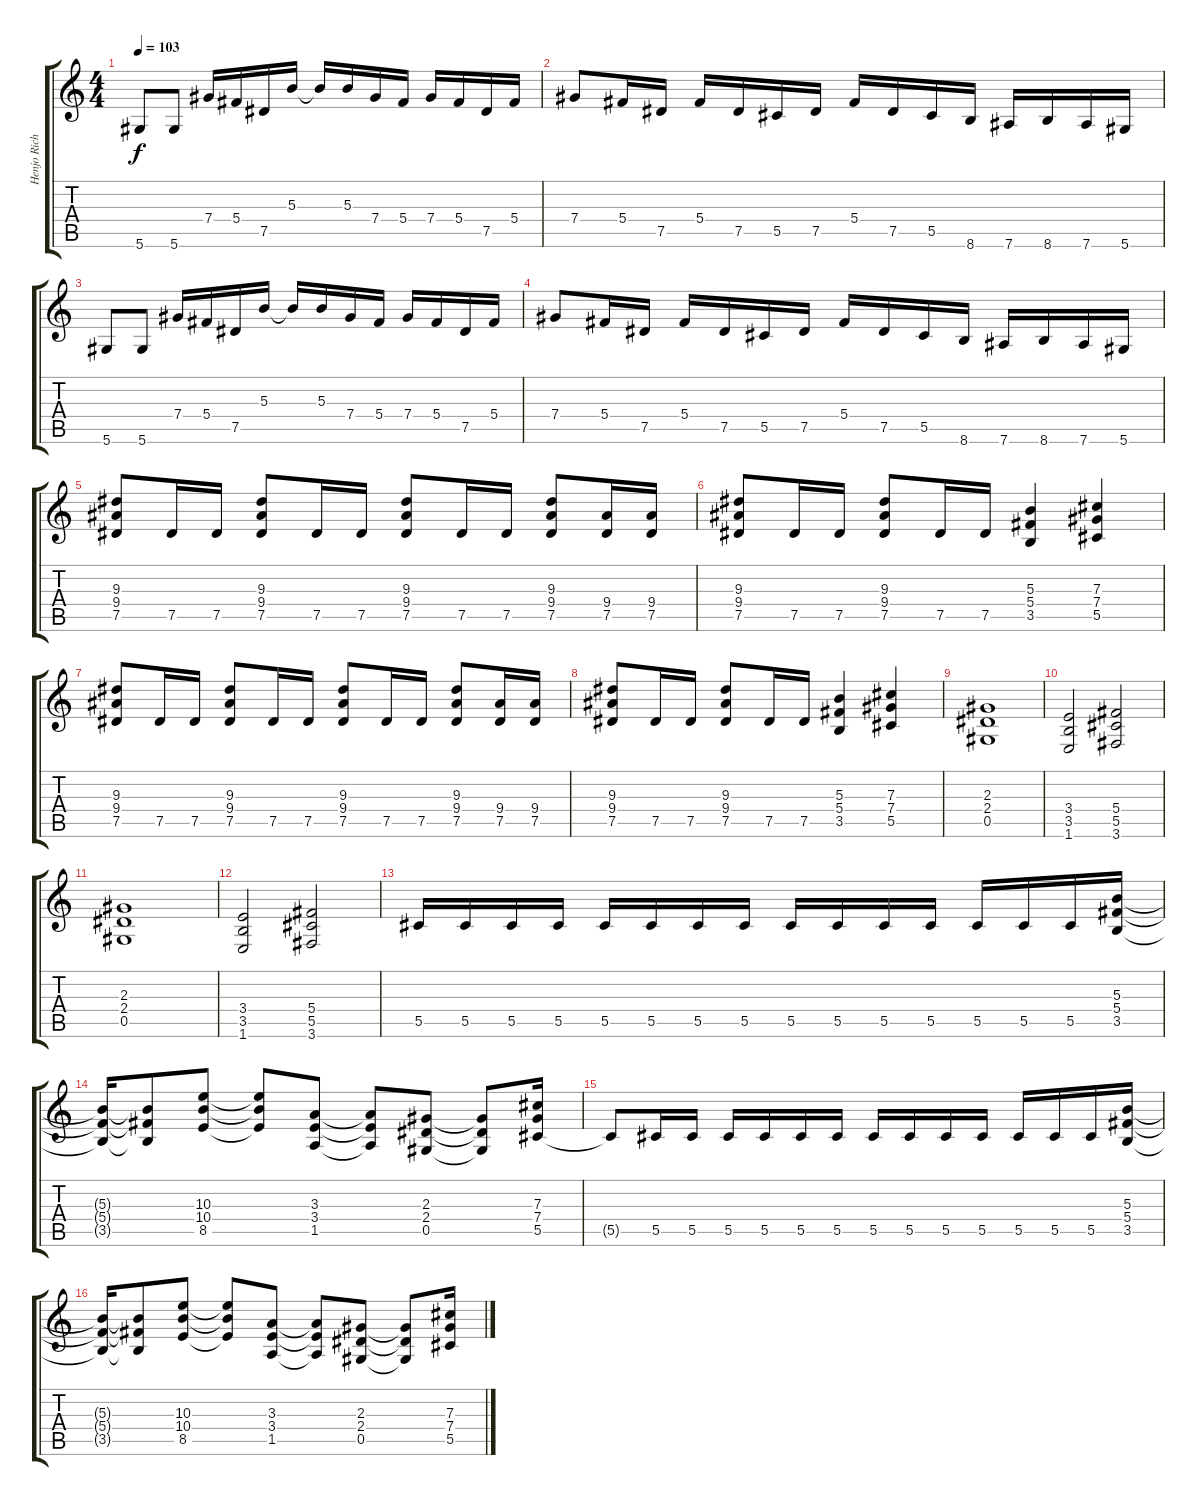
\track ("Henjo Richter - Guitar" "Henjo Rich") {instrument overdrivenguitar}
\staff {score tabs}
\tuning (Eb4 Bb3 Gb3 Db3 Ab2 Eb2) {hide}
\ts (4 4)
\tempo 103
\clef g2
\ks c
5.6.8{dy f} 5.6.8 7.4.16 5.4.16 7.5.16 5.3.16 5.3{t}.16 5.3.16 7.4.16 5.4.16 7.4.16 5.4.16 7.5.16 5.4.16 |
7.4.8 5.4.16 7.5.16 5.4.16 7.5.16 5.5.16 7.5.16 5.4.16 7.5.16 5.5.16 8.6.16 7.6.16 8.6.16 7.6.16 5.6.16 |
5.6.8 5.6.8 7.4.16 5.4.16 7.5.16 5.3.16 5.3{t}.16 5.3.16 7.4.16 5.4.16 7.4.16 5.4.16 7.5.16 5.4.16 |
7.4.8 5.4.16 7.5.16 5.4.16 7.5.16 5.5.16 7.5.16 5.4.16 7.5.16 5.5.16 8.6.16 7.6.16 8.6.16 7.6.16 5.6.16 |
(9.3 9.4 7.5).8 7.5.16 7.5.16 (9.3 9.4 7.5).8 7.5.16 7.5.16 (9.3 9.4 7.5).8 7.5.16 7.5.16 (9.3 9.4 7.5).8 (9.4 7.5).16 (9.4 7.5).16 |
(9.3 9.4 7.5).8 7.5.16 7.5.16 (9.3 9.4 7.5).8 7.5.16 7.5.16 (5.3 5.4 3.5).4 (7.3 7.4 5.5).4 |
(9.3 9.4 7.5).8 7.5.16 7.5.16 (9.3 9.4 7.5).8 7.5.16 7.5.16 (9.3 9.4 7.5).8 7.5.16 7.5.16 (9.3 9.4 7.5).8 (9.4 7.5).16 (9.4 7.5).16 |
(9.3 9.4 7.5).8 7.5.16 7.5.16 (9.3 9.4 7.5).8 7.5.16 7.5.16 (5.3 5.4 3.5).4 (7.3 7.4 5.5).4 |
(2.3 2.4 0.5).1 |
(3.4 3.5 1.6).2 (5.4 5.5 3.6).2 |
(2.3 2.4 0.5).1 |
(3.4 3.5 1.6).2 (5.4 5.5 3.6).2 |
5.5.16 5.5.16 5.5.16 5.5.16 5.5.16 5.5.16 5.5.16 5.5.16 5.5.16 5.5.16 5.5.16 5.5.16 5.5.16 5.5.16 5.5.16 (5.3 5.4 3.5).16 |
(5.3{t} 5.4{t} 3.5{t}).16 (5.3{t} 5.4{t} 3.5{t}).8 (10.3 10.4 8.5).8 (10.3{t} 10.4{t} 8.5{t}).8 (3.3 3.4 1.5).8 (3.3{t} 3.4{t} 1.5{t}).8 (2.3 2.4 0.5).8 (2.3{t} 2.4{t} 0.5{t}).8 (7.3 7.4 5.5).16 |
5.5{t}.8 5.5.16 5.5.16 5.5.16 5.5.16 5.5.16 5.5.16 5.5.16 5.5.16 5.5.16 5.5.16 5.5.16 5.5.16 5.5.16 (5.3 5.4 3.5).16 |
(5.3{t} 5.4{t} 3.5{t}).16 (5.3{t} 5.4{t} 3.5{t}).8 (10.3 10.4 8.5).8 (10.3{t} 10.4{t} 8.5{t}).8 (3.3 3.4 1.5).8 (3.3{t} 3.4{t} 1.5{t}).8 (2.3 2.4 0.5).8 (2.3{t} 2.4{t} 0.5{t}).8 (7.3 7.4 5.5).16
